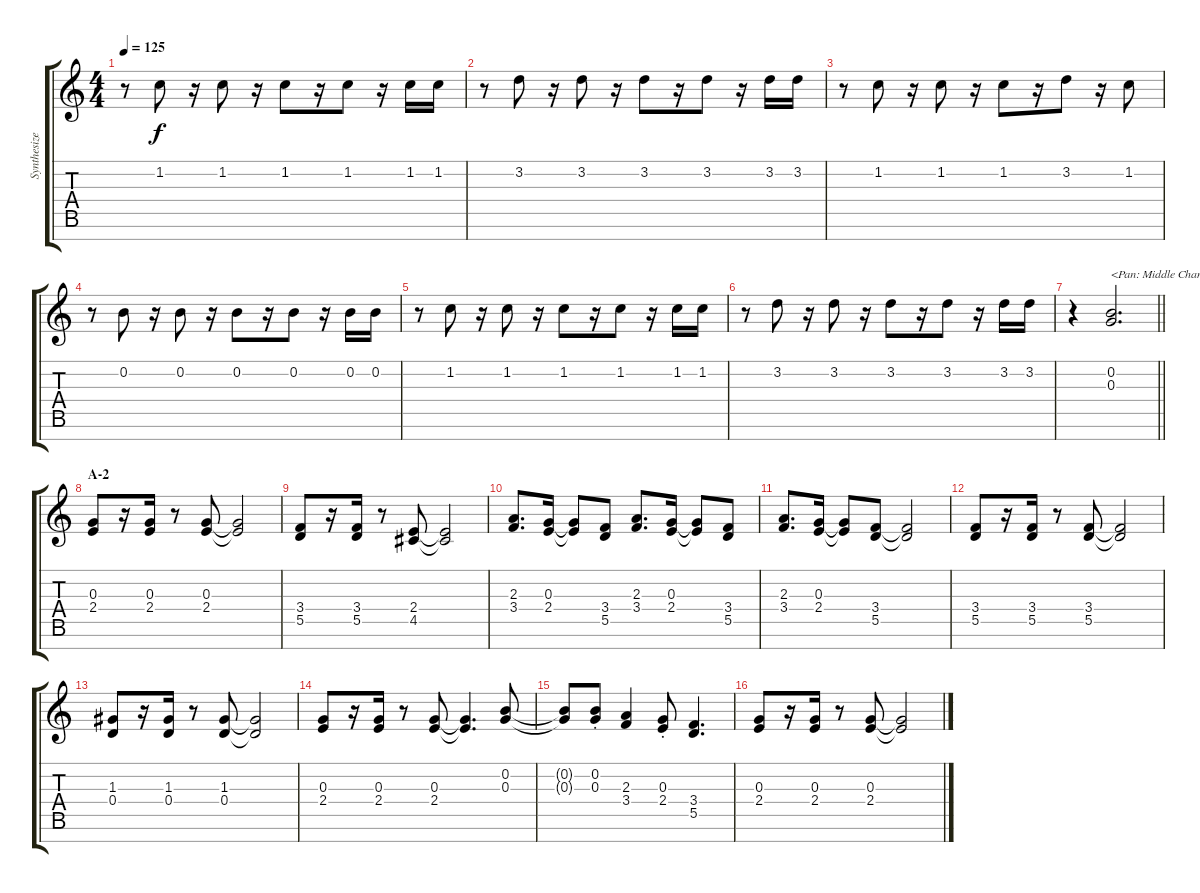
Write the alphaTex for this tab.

\track ("Synthesizer II" "Synthesize") {instrument fx4atmosphere}
\staff {score tabs}
\tuning (E5 B4 G4 D4 A3 E3 B2) {hide}
\ts (4 4)
\tempo 125
\clef g2
\ks c
r.8{dy f} 1.2.8 r.16 1.2.8 r.16 1.2.8 r.16 1.2.8 r.16 1.2.16 1.2.16 |
r.8 3.2.8 r.16 3.2.8 r.16 3.2.8 r.16 3.2.8 r.16 3.2.16 3.2.16 |
r.8 1.2.8 r.16 1.2.8 r.16 1.2.8 r.16 3.2.8 r.16 1.2.8 |
r.8 0.2.8 r.16 0.2.8 r.16 0.2.8 r.16 0.2.8 r.16 0.2.16 0.2.16 |
r.8 1.2.8 r.16 1.2.8 r.16 1.2.8 r.16 1.2.8 r.16 1.2.16 1.2.16 |
r.8 3.2.8 r.16 3.2.8 r.16 3.2.8 r.16 3.2.8 r.16 3.2.16 3.2.16 |
\barLineRight lightlight
r.4 (0.2 0.3).2{d txt "<Pan: Middle Channel>" balance 8} |
\section ("" "A-2")
(0.3 2.4).8 r.16 (0.3 2.4).16 r.8 (0.3 2.4).8 (0.3{t} 2.4{t}).2 |
(3.4 5.5).8 r.16 (3.4 5.5).16 r.8 (2.4 4.5).8 (2.4{t} 4.5{t}).2 |
(2.3 3.4).8{d} (0.3 2.4).16 (0.3{t} 2.4{t}).8 (3.4 5.5).8 (2.3 3.4).8{d} (0.3 2.4).16 (0.3{t} 2.4{t}).8 (3.4 5.5).8 |
(2.3 3.4).8{d} (0.3 2.4).16 (0.3{t} 2.4{t}).8 (3.4 5.5).8 (3.4{t} 5.5{t}).2 |
(3.4 5.5).8 r.16 (3.4 5.5).16 r.8 (3.4 5.5).8 (3.4{t} 5.5{t}).2 |
(1.3 0.4).8 r.16 (1.3 0.4).16 r.8 (1.3 0.4).8 (1.3{t} 0.4{t}).2 |
(0.3 2.4).8 r.16 (0.3 2.4).16 r.8 (0.3 2.4).8 (0.3{t} 2.4{t}).4{d} (0.2 0.3).8 |
(0.2{t} 0.3{t}).8 (0.2{st} 0.3{st}).8 (2.3 3.4).4 (0.3{st} 2.4{st}).8 (3.4 5.5).4{d} |
(0.3 2.4).8 r.16 (0.3 2.4).16 r.8 (0.3 2.4).8 (0.3{t} 2.4{t}).2
